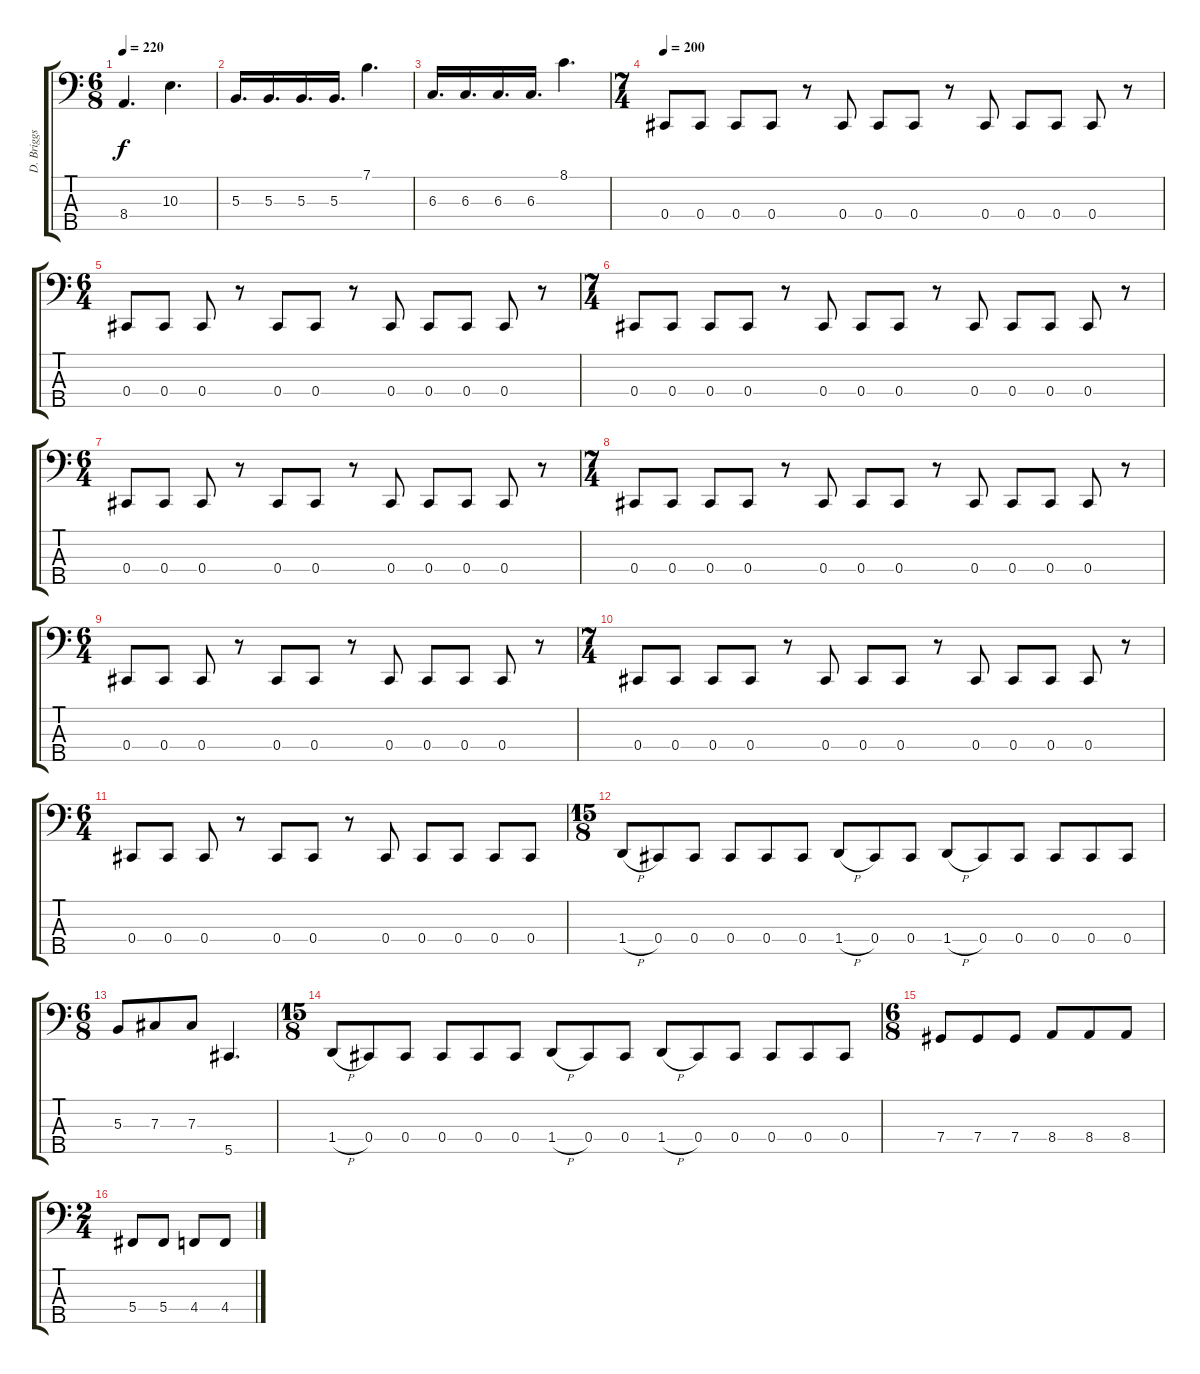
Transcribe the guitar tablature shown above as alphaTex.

\track ("D. Briggs Bass" "D. Briggs ") {instrument electricbassfinger}
\staff {score tabs}
\tuning (E2 B1 Gb1 Db1 Ab0) {hide}
\ts (6 8)
\tempo 220
\clef f4
\ks c
8.4.4{d dy f} 10.3.4{d} |
5.3.16{d} 5.3.16{d} 5.3.16{d} 5.3.16{d} 7.1.4{d} |
6.3.16{d} 6.3.16{d} 6.3.16{d} 6.3.16{d} 8.1.4{d} |
\ts (7 4)
\tempo 200
0.4.8 0.4.8 0.4.8 0.4.8 r.8 0.4.8 0.4.8 0.4.8 r.8 0.4.8 0.4.8 0.4.8 0.4.8 r.8 |
\ts (6 4)
0.4.8 0.4.8 0.4.8 r.8 0.4.8 0.4.8 r.8 0.4.8 0.4.8 0.4.8 0.4.8 r.8 |
\ts (7 4)
0.4.8 0.4.8 0.4.8 0.4.8 r.8 0.4.8 0.4.8 0.4.8 r.8 0.4.8 0.4.8 0.4.8 0.4.8 r.8 |
\ts (6 4)
0.4.8 0.4.8 0.4.8 r.8 0.4.8 0.4.8 r.8 0.4.8 0.4.8 0.4.8 0.4.8 r.8 |
\ts (7 4)
0.4.8 0.4.8 0.4.8 0.4.8 r.8 0.4.8 0.4.8 0.4.8 r.8 0.4.8 0.4.8 0.4.8 0.4.8 r.8 |
\ts (6 4)
0.4.8 0.4.8 0.4.8 r.8 0.4.8 0.4.8 r.8 0.4.8 0.4.8 0.4.8 0.4.8 r.8 |
\ts (7 4)
0.4.8 0.4.8 0.4.8 0.4.8 r.8 0.4.8 0.4.8 0.4.8 r.8 0.4.8 0.4.8 0.4.8 0.4.8 r.8 |
\ts (6 4)
0.4.8 0.4.8 0.4.8 r.8 0.4.8 0.4.8 r.8 0.4.8 0.4.8 0.4.8 0.4.8 0.4.8 |
\ts (15 8)
1.4{h}.8 0.4.8 0.4.8 0.4.8 0.4.8 0.4.8 1.4{h}.8 0.4.8 0.4.8 1.4{h}.8 0.4.8 0.4.8 0.4.8 0.4.8 0.4.8 |
\ts (6 8)
5.3.8 7.3.8 7.3.8 5.5.4{d} |
\ts (15 8)
1.4{h}.8 0.4.8 0.4.8 0.4.8 0.4.8 0.4.8 1.4{h}.8 0.4.8 0.4.8 1.4{h}.8 0.4.8 0.4.8 0.4.8 0.4.8 0.4.8 |
\ts (6 8)
7.4.8 7.4.8 7.4.8 8.4.8 8.4.8 8.4.8 |
\ts (2 4)
5.4.8 5.4.8 4.4.8 4.4.8
